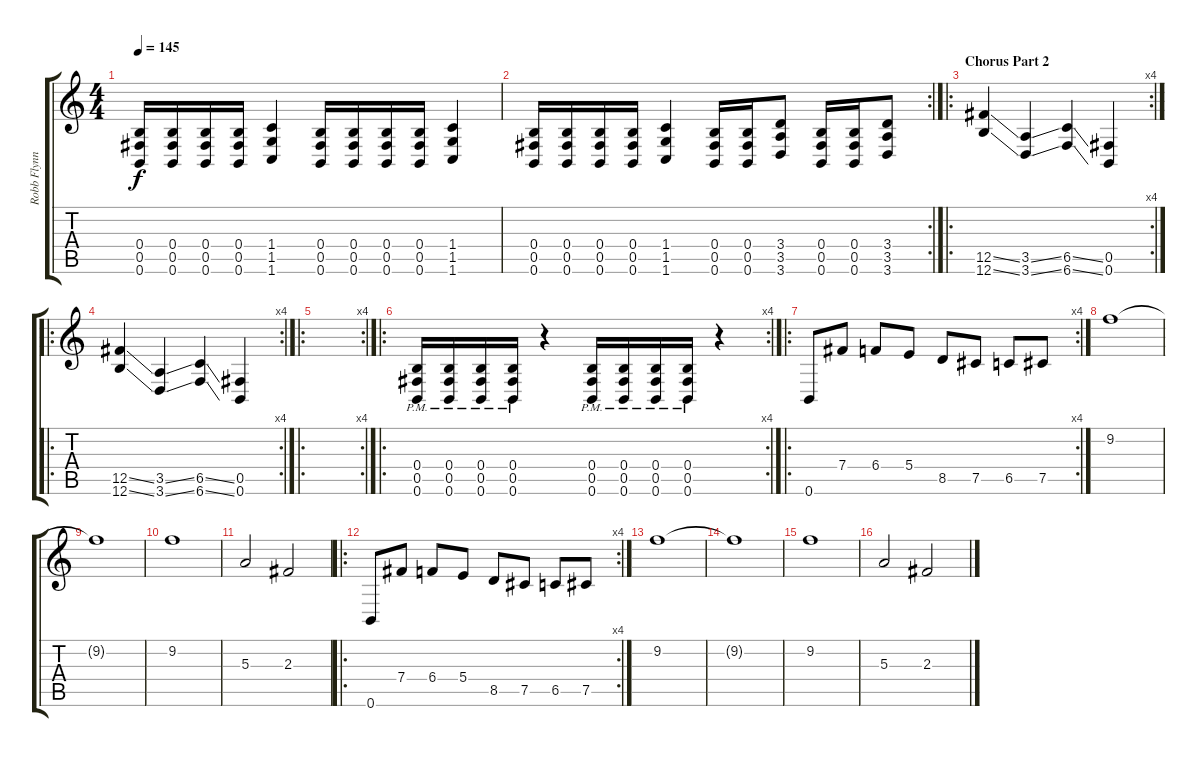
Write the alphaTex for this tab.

\track ("Robb Flynn" "Robb Flynn") {instrument distortionguitar}
\staff {score tabs}
\tuning (Db4 Ab3 E3 B2 Gb2 B1) {hide}
\ts (4 4)
\tempo 145
\clef g2
\ks c
(0.4 0.5 0.6).16{dy f} (0.4 0.5 0.6).16 (0.4 0.5 0.6).16 (0.4 0.5 0.6).16 (1.4 1.5 1.6).4 (0.4 0.5 0.6).16 (0.4 0.5 0.6).16 (0.4 0.5 0.6).16 (0.4 0.5 0.6).16 (1.4 1.5 1.6).4 |
\rc 2
(0.4 0.5 0.6).16 (0.4 0.5 0.6).16 (0.4 0.5 0.6).16 (0.4 0.5 0.6).16 (1.4 1.5 1.6).4 (0.4 0.5 0.6).16 (0.4 0.5 0.6).16 (3.4 3.5 3.6).8 (0.4 0.5 0.6).16 (0.4 0.5 0.6).16 (3.4 3.5 3.6).8 |
\ro
\rc 4
\section ("" "Chorus Part 2")
(12.5{ss} 12.6{ss}).4 (3.5{ss} 3.6{ss}).4 (6.5{ss} 6.6{ss}).4 (0.5 0.6).4 |
\ro
\rc 4
(12.5{ss} 12.6{ss}).4 (3.5{ss} 3.6{ss}).4 (6.5{ss} 6.6{ss}).4 (0.5 0.6).4 |
\ro
\rc 4
|
\ro
\rc 4
(0.4{pm} 0.5{pm} 0.6{pm}).16 (0.4{pm} 0.5{pm} 0.6{pm}).16 (0.4{pm} 0.5{pm} 0.6{pm}).16 (0.4{pm} 0.5{pm} 0.6{pm}).16 r.4 (0.4{pm} 0.5{pm} 0.6{pm}).16 (0.4{pm} 0.5{pm} 0.6{pm}).16 (0.4{pm} 0.5{pm} 0.6{pm}).16 (0.4{pm} 0.5{pm} 0.6{pm}).16 r.4 |
\ro
\rc 4
0.6.8 7.4.8 6.4.8 5.4.8 8.5.8 7.5.8 6.5.8 7.5.8 |
9.2.1 |
9.2{t}.1 |
9.2.1 |
5.3.2 2.3.2 |
\ro
\rc 4
0.6.8 7.4.8 6.4.8 5.4.8 8.5.8 7.5.8 6.5.8 7.5.8 |
9.2.1 |
9.2{t}.1 |
9.2.1 |
5.3.2 2.3.2
